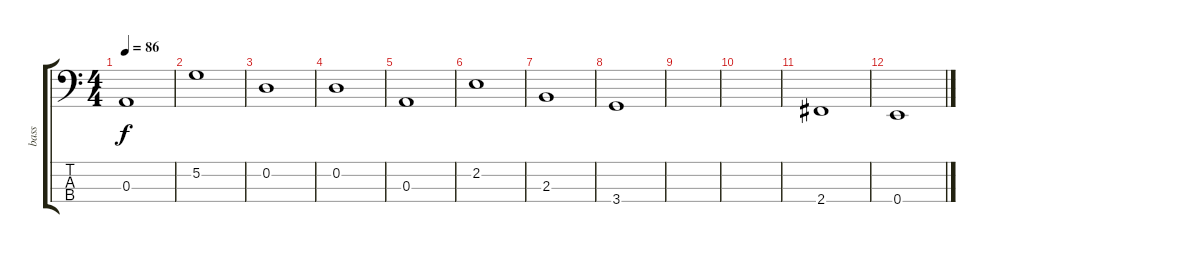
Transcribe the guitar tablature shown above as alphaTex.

\track ("bass" "bass") {instrument electricbassfinger}
\staff {score tabs}
\tuning (G2 D2 A1 E1) {hide}
\ts (4 4)
\tempo 86
\clef f4
\ks c
0.3.1{dy f} |
5.2.1 |
0.2.1 |
0.2.1 |
0.3.1 |
2.2.1 |
2.3.1 |
3.4.1 |
|
|
2.4.1 |
0.4.1
